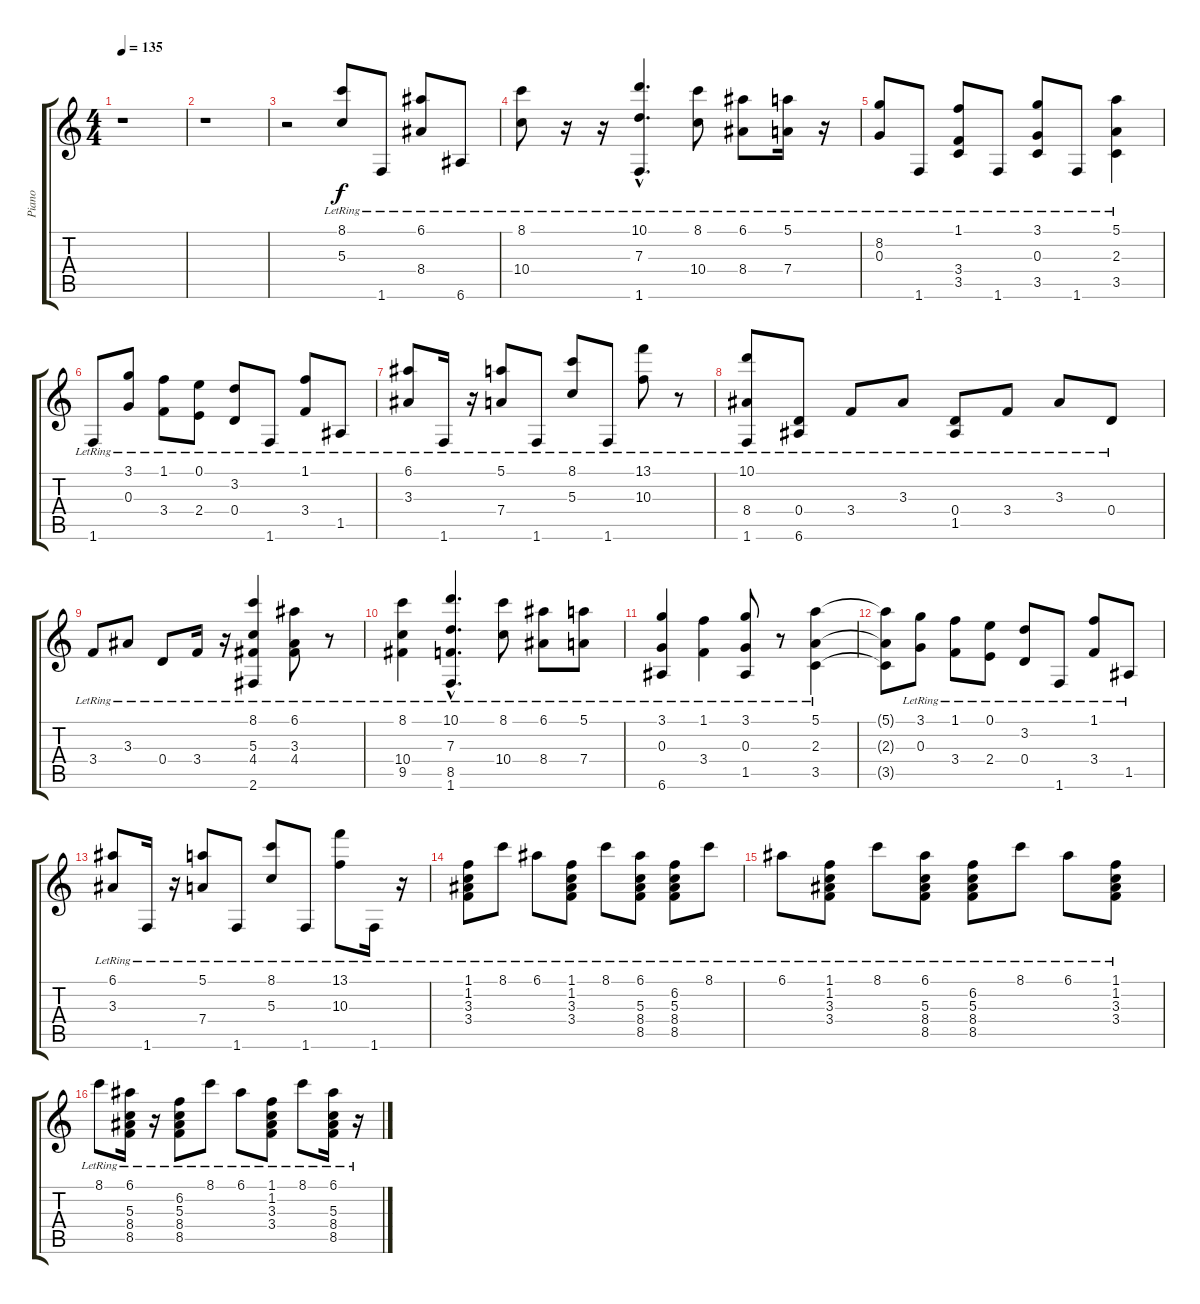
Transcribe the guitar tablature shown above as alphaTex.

\track ("Piano " "Piano ") {instrument acousticgrandpiano}
\staff {score tabs}
\tuning (E5 B4 G4 D4 A3 E3) {hide}
\ts (4 4)
\tempo 135
\clef g2
\ks c
r.1{dy f instrument acousticgrandpiano} |
r.1 |
r.2 (8.1{lr} 5.3{lr}).8 1.6{lr}.8 (6.1{lr} 8.4{lr}).8 6.6{lr}.8 |
(8.1{lr} 10.4{lr}).8 r.16 r.16 (10.1{hac lr} 7.3{hac lr} 1.6{hac lr}).4{d} (8.1{lr} 10.4{lr}).8 (6.1{lr} 8.4{lr}).8 (5.1{lr} 7.4{lr}).16 r.16 |
(8.2{lr} 0.3{lr}).8 1.6{lr}.8 (1.1{lr} 3.4{lr} 3.5{lr}).8 1.6{lr}.8 (3.1{lr} 0.3{lr} 3.5{lr}).8 1.6{lr}.8 (5.1{lr} 2.3{lr} 3.5{lr}).4 |
1.6{lr}.8 (3.1{lr} 0.3{lr}).8 (1.1{lr} 3.4{lr}).8 (0.1{lr} 2.4{lr}).8 (3.2{lr} 0.4{lr}).8 1.6{lr}.8 (1.1{lr} 3.4{lr}).8 1.5{lr}.8 |
(6.1{lr} 3.3{lr}).8 1.6{lr}.16 r.16 (5.1{lr} 7.4{lr}).8 1.6{lr}.8 (8.1{lr} 5.3{lr}).8 1.6{lr}.8 (13.1{lr} 10.3{lr}).8 r.8 |
(10.1{lr} 8.4{lr} 1.6{lr}).8 (0.4{lr} 6.6{lr}).8 3.4{lr}.8 3.3{lr}.8 (0.4{lr} 1.5{lr}).8 3.4{lr}.8 3.3{lr}.8 0.4{lr}.8 |
3.4{lr}.8 3.3{lr}.8 0.4{lr}.8 3.4{lr}.16 r.16 (8.1{lr} 5.3{lr} 4.4{lr} 2.6{lr}).4 (6.1{lr} 3.3{lr} 4.4{lr}).8 r.8 |
(8.1{lr} 10.4{lr} 9.5{lr}).4 (10.1{hac lr} 7.3{hac lr} 8.5{hac lr} 1.6{hac lr}).4{d} (8.1{lr} 10.4{lr}).8 (6.1{lr} 8.4{lr}).8 (5.1{lr} 7.4{lr}).8 |
(3.1{lr} 0.3{lr} 6.6{lr}).4 (1.1{lr} 3.4{lr}).4 (3.1{lr} 0.3{lr} 1.5{lr}).8 r.8 (5.1{lr} 2.3{lr} 3.5{lr}).4 |
(5.1{t} 2.3{t} 3.5{t}).8 (3.1{lr} 0.3{lr}).8 (1.1{lr} 3.4{lr}).8 (0.1{lr} 2.4{lr}).8 (3.2{lr} 0.4{lr}).8 1.6{lr}.8 (1.1{lr} 3.4{lr}).8 1.5{lr}.8 |
(6.1{lr} 3.3{lr}).8 1.6{lr}.16 r.16 (5.1{lr} 7.4{lr}).8 1.6{lr}.8 (8.1{lr} 5.3{lr}).8 1.6{lr}.8 (13.1{lr} 10.3{lr}).8 1.6{lr}.16 r.16 |
(1.1{lr} 1.2{lr} 3.3{lr} 3.4{lr}).8 8.1{lr}.8 6.1{lr}.8 (1.1{lr} 1.2{lr} 3.3{lr} 3.4{lr}).8 8.1{lr}.8 (6.1{lr} 5.3{lr} 8.4{lr} 8.5{lr}).8 (6.2{lr} 5.3{lr} 8.4{lr} 8.5{lr}).8 8.1{lr}.8 |
6.1{lr}.8 (1.1{lr} 1.2{lr} 3.3{lr} 3.4{lr}).8 8.1{lr}.8 (6.1{lr} 5.3{lr} 8.4{lr} 8.5{lr}).8 (6.2{lr} 5.3{lr} 8.4{lr} 8.5{lr}).8 8.1{lr}.8 6.1{lr}.8 (1.1{lr} 1.2{lr} 3.3{lr} 3.4{lr}).8 |
8.1{lr}.8 (6.1{lr} 5.3{lr} 8.4{lr} 8.5{lr}).16 r.16 (6.2{lr} 5.3{lr} 8.4{lr} 8.5{lr}).8 8.1{lr}.8 6.1{lr}.8 (1.1{lr} 1.2{lr} 3.3{lr} 3.4{lr}).8 8.1{lr}.8 (6.1{lr} 5.3{lr} 8.4{lr} 8.5{lr}).16 r.16
